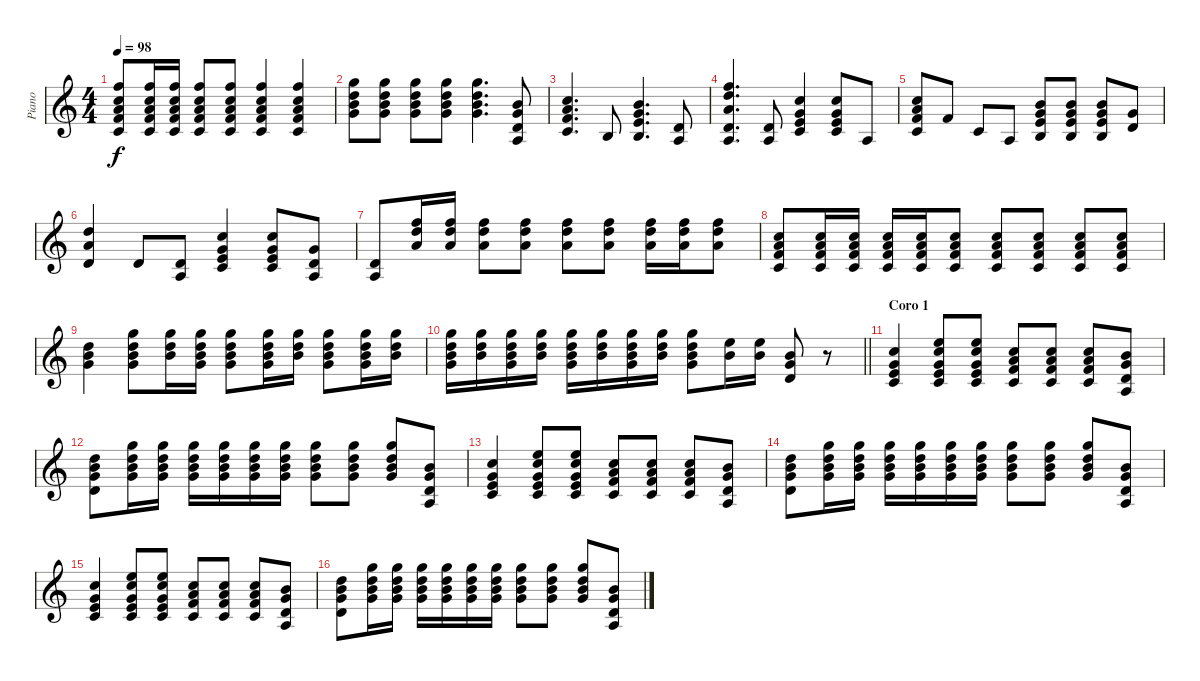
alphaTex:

\track ("Piano" "Piano") {instrument acousticgrandpiano}
\staff {score}
\tuning (E4 B3 G3 D3 A2 E2) {hide}
\ts (4 4)
\tempo 98
\clef g2
\ks c
(13.1 13.2 14.3 15.4 15.5).8{dy f} (13.1 13.2 14.3 15.4 15.5).16 (13.1 13.2 14.3 15.4 15.5).16 (13.1 13.2 14.3 15.4 15.5).8 (13.1 13.2 14.3 15.4 15.5).8 (13.1 13.2 14.3 15.4 15.5).4 (13.1 13.2 14.3 15.4 15.5).4 |
(15.1 15.2 16.3 17.4).8 (15.1 15.2 16.3 17.4).8 (15.1 15.2 16.3 17.4).8 (15.1 15.2 16.3 17.4).8 (15.1 15.2 16.3 17.4).4{d} (16.3 17.4 17.5 17.6).8 |
(13.2 14.3 15.4 15.5).4{d} 14.5.8 (12.2 12.3 14.4 14.5).4{d} (12.4 12.5).8 |
(13.1 15.2 14.3 12.4 12.5).4{d} (12.4 12.5).8 (8.1 8.2 9.3 10.4).4 (8.1 8.2 9.3 10.4).8 7.4.8 |
(8.1 10.2 10.3 10.4).8 10.3.8 10.4.8 7.4.8 (7.1 8.2 9.3 9.4).8 (7.1 8.2 9.3 9.4).8 (7.1 8.2 9.3 9.4).8 (8.2 7.3).8 |
(10.1 10.2 12.4).4 7.3.8 (7.3 7.4).8 (8.1 8.2 9.3 10.4).4 (8.1 8.2 9.3 10.4).8 (8.2 7.3 7.4).8 |
(7.3 7.4).8 (13.1 15.2 14.3).16 (13.1 15.2 14.3).16 (13.1 15.2 14.3).8 (13.1 15.2 14.3).8 (13.1 15.2 14.3).8 (13.1 15.2 14.3).8 (13.1 15.2 14.3).16 (13.1 15.2 14.3).16 (13.1 15.2 14.3).8 |
(13.2 14.3 15.4 15.5).8 (13.2 14.3 15.4 15.5).16 (13.2 14.3 15.4 15.5).16 (13.2 14.3 15.4 15.5).16 (13.2 14.3 15.4 15.5).16 (13.2 14.3 15.4 15.5).8 (13.2 14.3 15.4 15.5).8 (13.2 14.3 15.4 15.5).8 (13.2 14.3 15.4 15.5).8 (13.2 14.3 15.4 15.5).8 |
(15.2 16.3 17.4).4 (15.1 15.2 16.3 17.4).8 (15.1 15.2 16.3).16 (15.1 15.2 16.3 17.4).16 (15.1 15.2 16.3 17.4).8 (15.1 15.2 16.3 17.4).16 (15.1 15.2 16.3).16 (15.1 15.2 16.3 17.4).8 (15.1 15.2 16.3 17.4).16 (15.1 15.2 16.3).16 |
\barLineRight lightlight
(15.1 15.2 16.3 17.4).16 (15.1 15.2 16.3).16 (15.1 15.2 16.3 17.4).16 (15.1 15.2 16.3).16 (15.1 15.2 16.3 17.4).16 (15.1 15.2 16.3).16 (15.1 15.2 16.3 17.4).16 (15.1 15.2 16.3).16 (15.1 15.2 16.3 17.4).8 (17.2 16.3).16 (17.2 16.3).16 (16.3 17.4 17.5).8 r.8 |
\section ("" "Coro 1")
(0.1 17.3 17.4 15.5).4 (0.1 17.2 17.3 17.4 15.5).8 (0.1 17.2 17.3 17.4 15.5).8 (13.2 14.3 15.4 15.5).8 (13.2 14.3 15.4 15.5).8 (13.2 14.3 15.4 15.5).8 (12.2 12.3 12.4 12.5).8 |
(10.1 12.2 12.3 12.4).8 (15.1 15.2 16.3 17.4).16 (15.1 15.2 16.3 17.4).16 (15.1 15.2 16.3 17.4).16 (15.1 15.2 16.3 17.4).16 (15.1 15.2 16.3 17.4).16 (15.1 15.2 16.3 17.4).16 (15.1 15.2 16.3 17.4).8 (15.1 15.2 16.3 17.4).8 (15.1 15.2 16.3 17.4).8 (16.3 17.4 17.5 17.6).8 |
(0.1 17.3 17.4 15.5).4 (0.1 17.2 17.3 17.4 15.5).8 (0.1 17.2 17.3 17.4 15.5).8 (13.2 14.3 15.4 15.5).8 (13.2 14.3 15.4 15.5).8 (13.2 14.3 15.4 15.5).8 (12.2 12.3 12.4 12.5).8 |
(10.1 12.2 12.3 12.4).8 (15.1 15.2 16.3 17.4).16 (15.1 15.2 16.3 17.4).16 (15.1 15.2 16.3 17.4).16 (15.1 15.2 16.3 17.4).16 (15.1 15.2 16.3 17.4).16 (15.1 15.2 16.3 17.4).16 (15.1 15.2 16.3 17.4).8 (15.1 15.2 16.3 17.4).8 (15.1 15.2 16.3 17.4).8 (16.3 17.4 17.5 17.6).8 |
(0.1 17.3 17.4 15.5).4 (0.1 17.2 17.3 17.4 15.5).8 (0.1 17.2 17.3 17.4 15.5).8 (13.2 14.3 15.4 15.5).8 (13.2 14.3 15.4 15.5).8 (13.2 14.3 15.4 15.5).8 (12.2 12.3 12.4 12.5).8 |
(10.1 12.2 12.3 12.4).8 (15.1 15.2 16.3 17.4).16 (15.1 15.2 16.3 17.4).16 (15.1 15.2 16.3 17.4).16 (15.1 15.2 16.3 17.4).16 (15.1 15.2 16.3 17.4).16 (15.1 15.2 16.3 17.4).16 (15.1 15.2 16.3 17.4).8 (15.1 15.2 16.3 17.4).8 (15.1 15.2 16.3 17.4).8 (16.3 17.4 17.5 17.6).8
